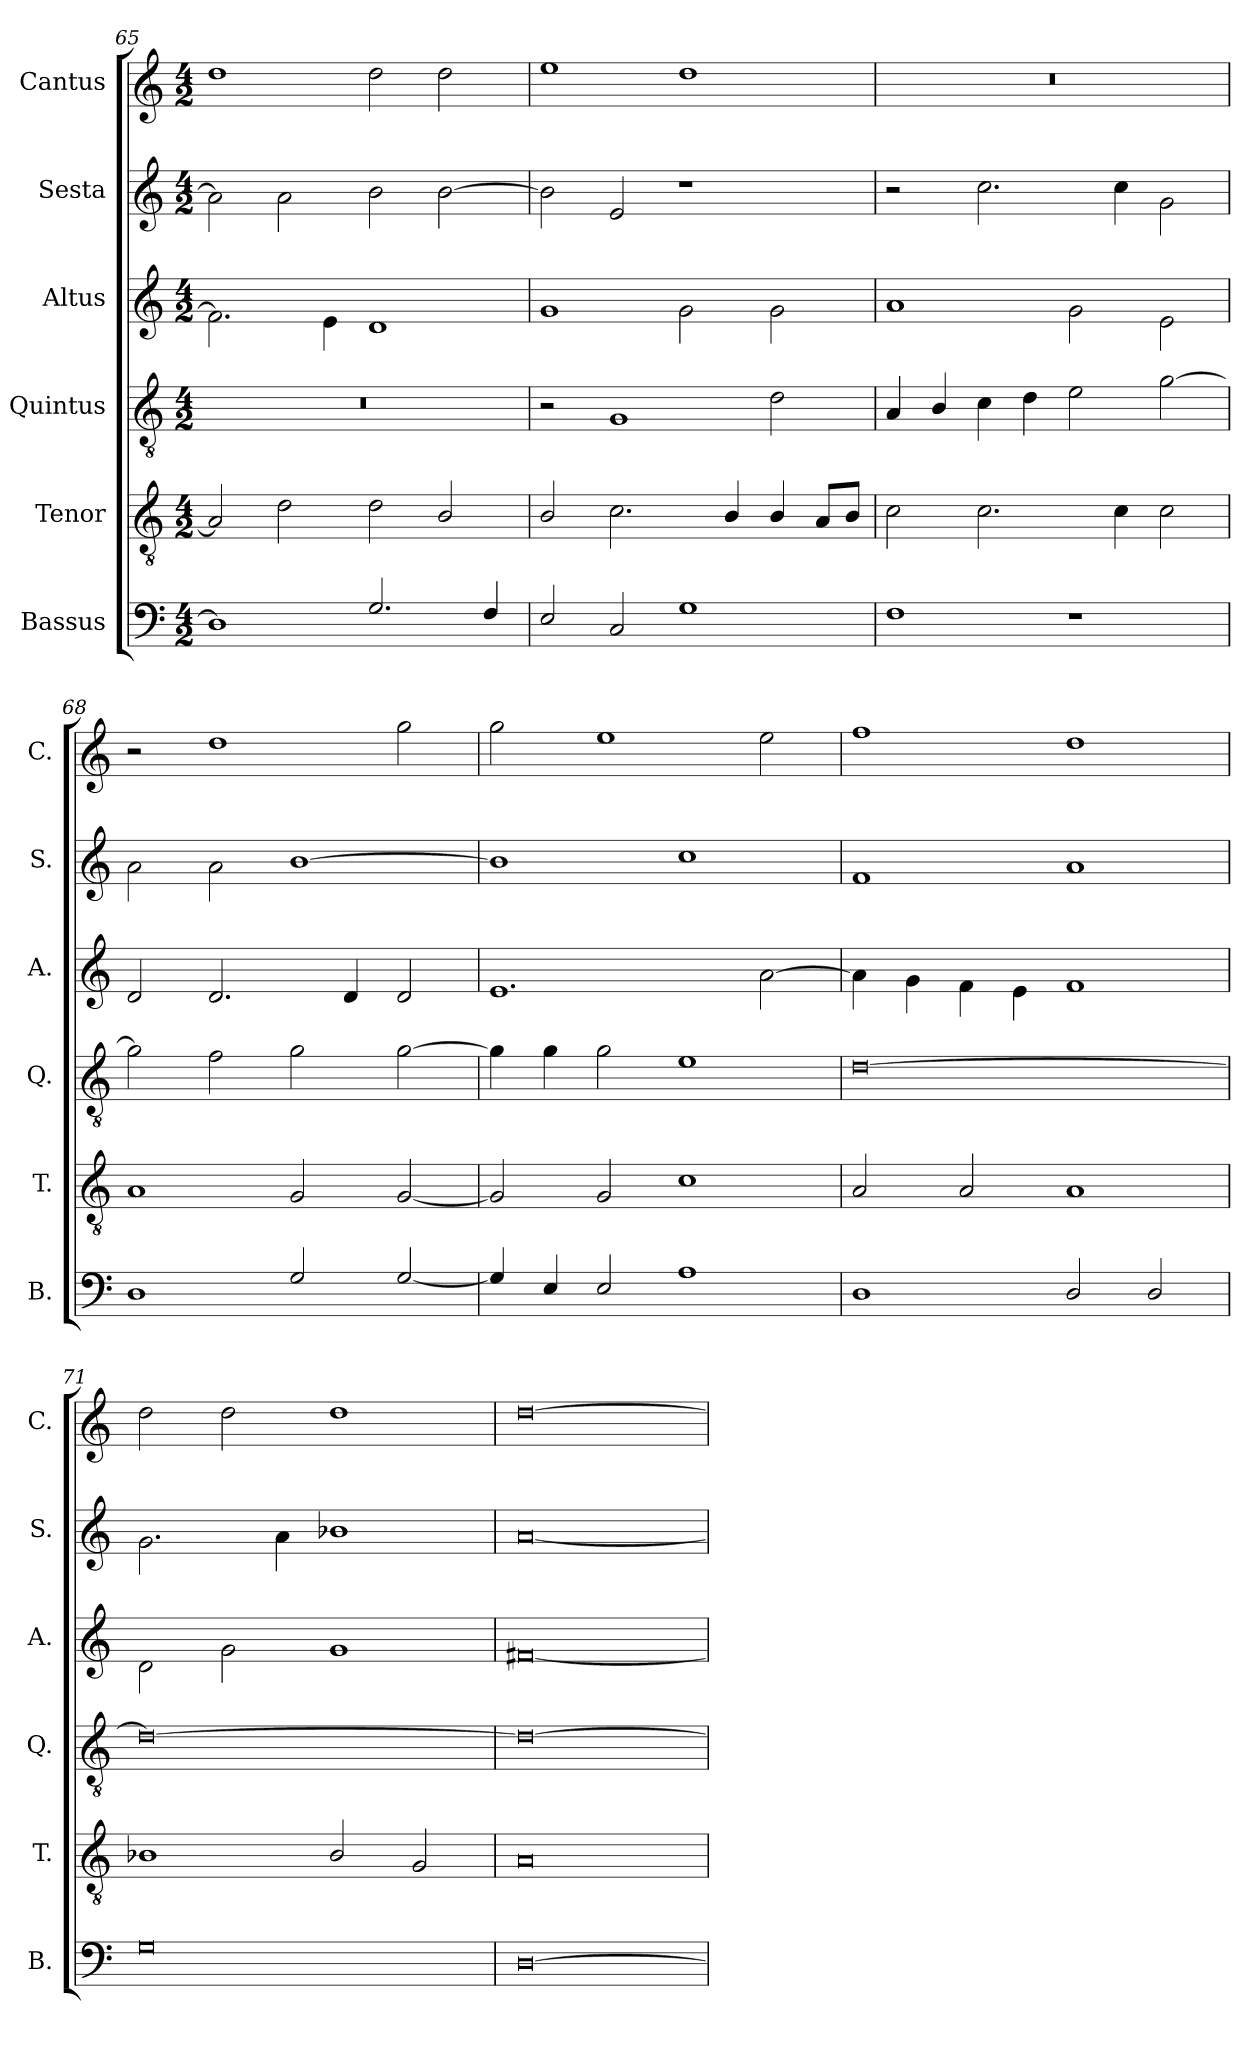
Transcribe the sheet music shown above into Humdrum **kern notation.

**kern	**kern	**kern	**kern	**kern	**kern
*part6	*part5	*part4	*part3	*part2	*part1
*staff6	*staff5	*staff4	*staff3	*staff2	*staff1
*I"Bassus	*I"Tenor	*I"Quintus	*I"Altus	*I"Sesta	*I"Cantus
*I'B.	*I'T.	*I'Q.	*I'A.	*I'S.	*I'C.
*clefF4	*clefGv2	*clefGv2	*clefG2	*clefG2	*clefG2
*k[]	*k[]	*k[]	*k[]	*k[]	*k[]
*M4/2	*M4/2	*M4/2	*M4/2	*M4/2	*M4/2
=65	=65	=65	=65	=65	=65
1D]	2A/]	0r	2.f\]	2a\]	1dd
.	2d\	.	.	2a\	.
.	.	.	4e\	.	.
2.G/	2d\	.	1d	2b\	2dd\
.	2B/	.	.	[2b\	2dd\
4F/	.	.	.	.	.
!!LO:LB:g=z
=66	=66	=66	=66	=66	=66
2E/	2B/	2r	1g	2b\]	1ee
2C/	2.c\	1G	.	2e/	.
1G	.	.	2g\	1r	1dd
.	4B/	.	.	.	.
.	4B/	2d\	2g\	.	.
.	8A/L	.	.	.	.
.	8B/J	.	.	.	.
=67	=67	=67	=67	=67	=67
1F	2c\	4A/	1a	2r	0r
.	.	4B/	.	.	.
.	2.c\	4c\	.	2.cc\	.
.	.	4d\	.	.	.
1r	.	2e\	2g\	.	.
.	4c\	.	.	4cc\	.
.	2c\	[2g\	2e\	2g\	.
=68	=68	=68	=68	=68	=68
1D	1A	2g\]	2d/	2a\	2r
.	.	2f\	2.d/	2a\	1dd
2G/	2G/	2g\	.	[1b	.
.	.	.	4d/	.	.
[2G/	[2G/	[2g\	2d/	.	2gg\
=69	=69	=69	=69	=69	=69
4G/]	2G/]	4g\]	1.e	1b]	2gg\
4E/	.	4g\	.	.	.
2E/	2G/	2g\	.	.	1ee
1A	1c	1e	.	1cc	.
.	.	.	[2a\	.	2ee\
=70	=70	=70	=70	=70	=70
1D	2A/	[0d	4a\]	1f	1ff
.	.	.	4g\	.	.
.	2A/	.	4f\	.	.
.	.	.	4e\	.	.
2D/	1A	.	1f	1a	1dd
2D/	.	.	.	.	.
!!LO:PB:g=z
=71	=71	=71	=71	=71	=71
0G	1B-X	0d_	2d\	2.g\	2dd\
.	.	.	2g\	.	2dd\
.	.	.	.	4a\	.
.	2B-/	.	1g	1b-X	1dd
.	2G/	.	.	.	.
=72	=72	=72	=72	=72	=72
[0D	0A	0d_	[0f#X	[0a	[0dd
=	=	=	=	=	=
*-	*-	*-	*-	*-	*-
